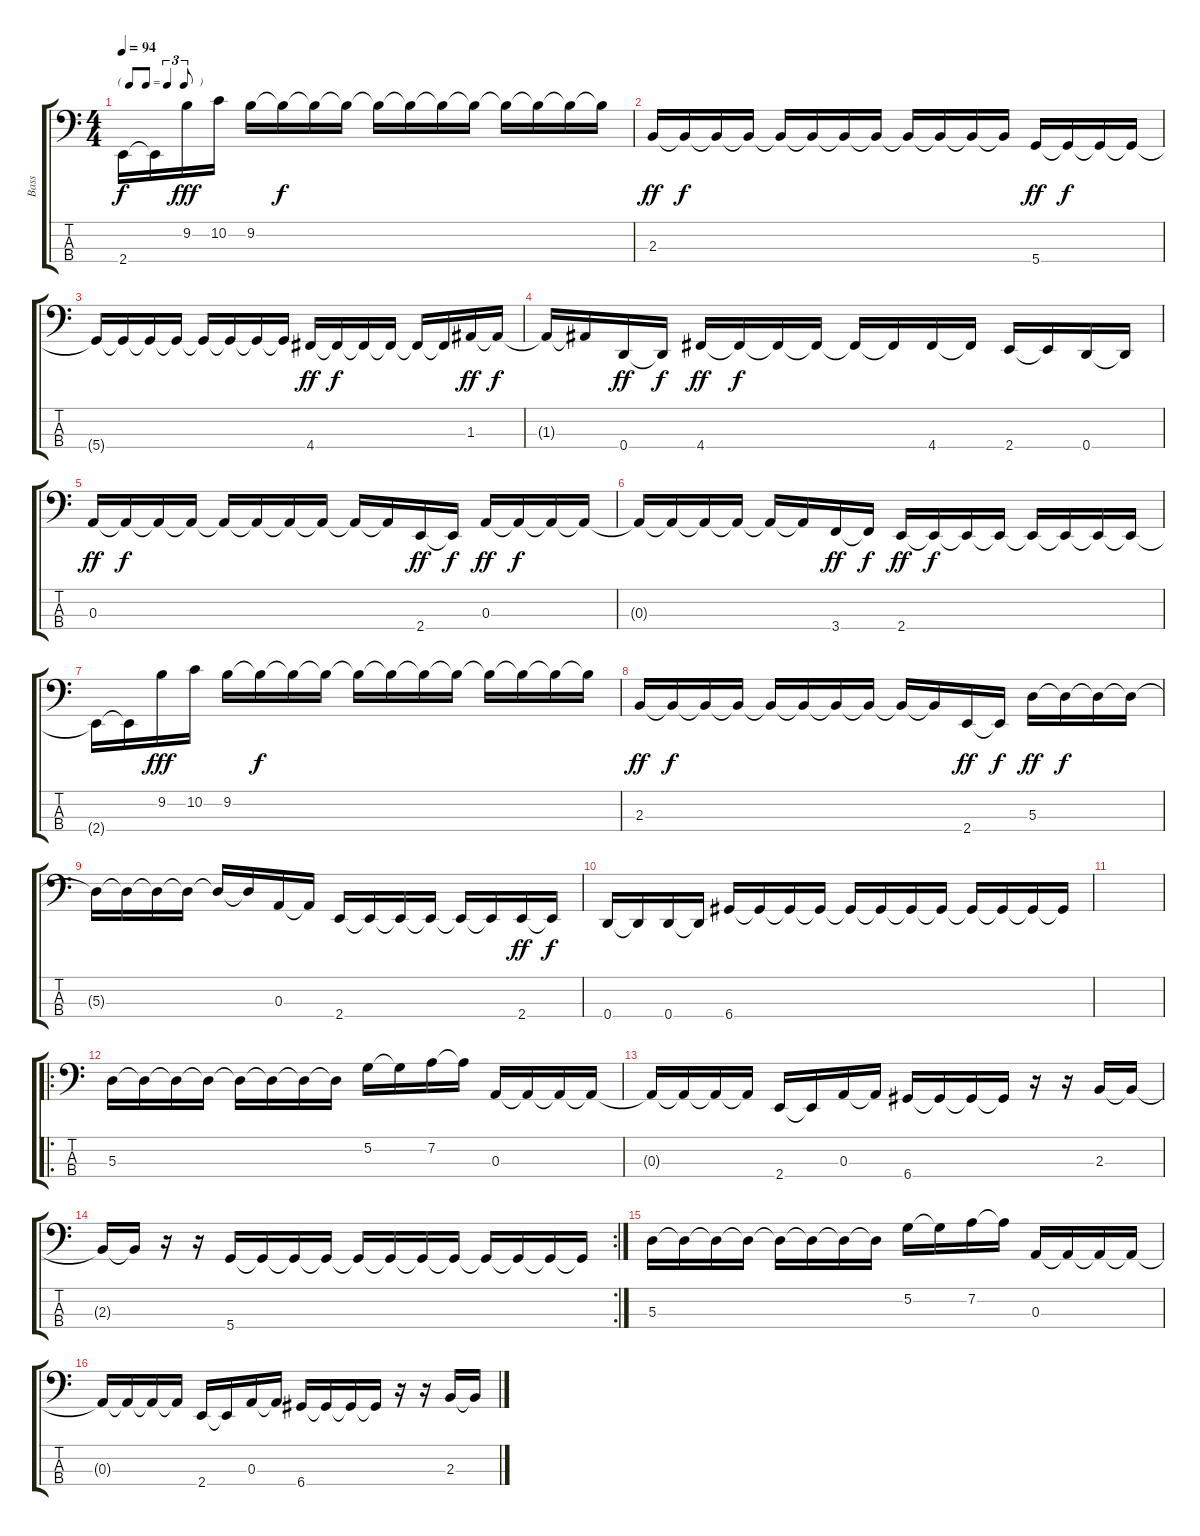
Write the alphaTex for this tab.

\track ("Bass" "Bass") {instrument electricbassfinger}
\staff {score tabs}
\tuning (G2 D2 A1 D1) {hide}
\ts (4 4)
\tf triplet8th
\tempo 94
\clef f4
\ks c
2.4{t}.16{dy f} 2.4{t}.16 9.2.16{dy fff} 10.2.16 9.2.16 9.2{t}.16{dy f} 9.2{t}.16 9.2{t}.16 9.2{t}.16 9.2{t}.16 9.2{t}.16 9.2{t}.16 9.2{t}.16 9.2{t}.16 9.2{t}.16 9.2{t}.16 |
2.3.16{dy ff} 2.3{t}.16{dy f} 2.3{t}.16 2.3{t}.16 2.3{t}.16 2.3{t}.16 2.3{t}.16 2.3{t}.16 2.3{t}.16 2.3{t}.16 2.3{t}.16 2.3{t}.16 5.4.16{dy ff} 5.4{t}.16{dy f} 5.4{t}.16 5.4{t}.16 |
5.4{t}.16 5.4{t}.16 5.4{t}.16 5.4{t}.16 5.4{t}.16 5.4{t}.16 5.4{t}.16 5.4{t}.16 4.4.16{dy ff} 4.4{t}.16{dy f} 4.4{t}.16 4.4{t}.16 4.4{t}.16 4.4{t}.16 1.3.16{dy ff} 1.3{t}.16{dy f} |
1.3{t}.16 1.3{t}.16 0.4.16{dy ff} 0.4{t}.16{dy f} 4.4.16{dy ff} 4.4{t}.16{dy f} 4.4{t}.16 4.4{t}.16 4.4{t}.16 4.4{t}.16 4.4.16 4.4{t}.16 2.4.16 2.4{t}.16 0.4.16 0.4{t}.16 |
0.3.16{dy ff} 0.3{t}.16{dy f} 0.3{t}.16 0.3{t}.16 0.3{t}.16 0.3{t}.16 0.3{t}.16 0.3{t}.16 0.3{t}.16 0.3{t}.16 2.4.16{dy ff} 2.4{t}.16{dy f} 0.3.16{dy ff} 0.3{t}.16{dy f} 0.3{t}.16 0.3{t}.16 |
0.3{t}.16 0.3{t}.16 0.3{t}.16 0.3{t}.16 0.3{t}.16 0.3{t}.16 3.4.16{dy ff} 3.4{t}.16{dy f} 2.4.16{dy ff} 2.4{t}.16{dy f} 2.4{t}.16 2.4{t}.16 2.4{t}.16 2.4{t}.16 2.4{t}.16 2.4{t}.16 |
2.4{t}.16 2.4{t}.16 9.2.16{dy fff} 10.2.16 9.2.16 9.2{t}.16{dy f} 9.2{t}.16 9.2{t}.16 9.2{t}.16 9.2{t}.16 9.2{t}.16 9.2{t}.16 9.2{t}.16 9.2{t}.16 9.2{t}.16 9.2{t}.16 |
2.3.16{dy ff} 2.3{t}.16{dy f} 2.3{t}.16 2.3{t}.16 2.3{t}.16 2.3{t}.16 2.3{t}.16 2.3{t}.16 2.3{t}.16 2.3{t}.16 2.4.16{dy ff} 2.4{t}.16{dy f} 5.3.16{dy ff} 5.3{t}.16{dy f} 5.3{t}.16 5.3{t}.16 |
5.3{t}.16 5.3{t}.16 5.3{t}.16 5.3{t}.16 5.3{t}.16 5.3{t}.16 0.3.16 0.3{t}.16 2.4.16 2.4{t}.16 2.4{t}.16 2.4{t}.16 2.4{t}.16 2.4{t}.16 2.4.16{dy ff} 2.4{t}.16{dy f} |
0.4.16 0.4{t}.16 0.4.16 0.4{t}.16 6.4.16 6.4{t}.16 6.4{t}.16 6.4{t}.16 6.4{t}.16 6.4{t}.16 6.4{t}.16 6.4{t}.16 6.4{t}.16 6.4{t}.16 6.4{t}.16 6.4{t}.16 |
|
\ro
5.3.16 5.3{t}.16 5.3{t}.16 5.3{t}.16 5.3{t}.16 5.3{t}.16 5.3{t}.16 5.3{t}.16 5.2.16 5.2{t}.16 7.2.16 7.2{t}.16 0.3.16 0.3{t}.16 0.3{t}.16 0.3{t}.16 |
0.3{t}.16 0.3{t}.16 0.3{t}.16 0.3{t}.16 2.4.16 2.4{t}.16 0.3.16 0.3{t}.16 6.4.16 6.4{t}.16 6.4{t}.16 6.4{t}.16 r.16 r.16 2.3.16 2.3{t}.16 |
\rc 2
2.3{t}.16 2.3{t}.16 r.16 r.16 5.4.16 5.4{t}.16 5.4{t}.16 5.4{t}.16 5.4{t}.16 5.4{t}.16 5.4{t}.16 5.4{t}.16 5.4{t}.16 5.4{t}.16 5.4{t}.16 5.4{t}.16 |
5.3.16 5.3{t}.16 5.3{t}.16 5.3{t}.16 5.3{t}.16 5.3{t}.16 5.3{t}.16 5.3{t}.16 5.2.16 5.2{t}.16 7.2.16 7.2{t}.16 0.3.16 0.3{t}.16 0.3{t}.16 0.3{t}.16 |
0.3{t}.16 0.3{t}.16 0.3{t}.16 0.3{t}.16 2.4.16 2.4{t}.16 0.3.16 0.3{t}.16 6.4.16 6.4{t}.16 6.4{t}.16 6.4{t}.16 r.16 r.16 2.3.16 2.3{t}.16
